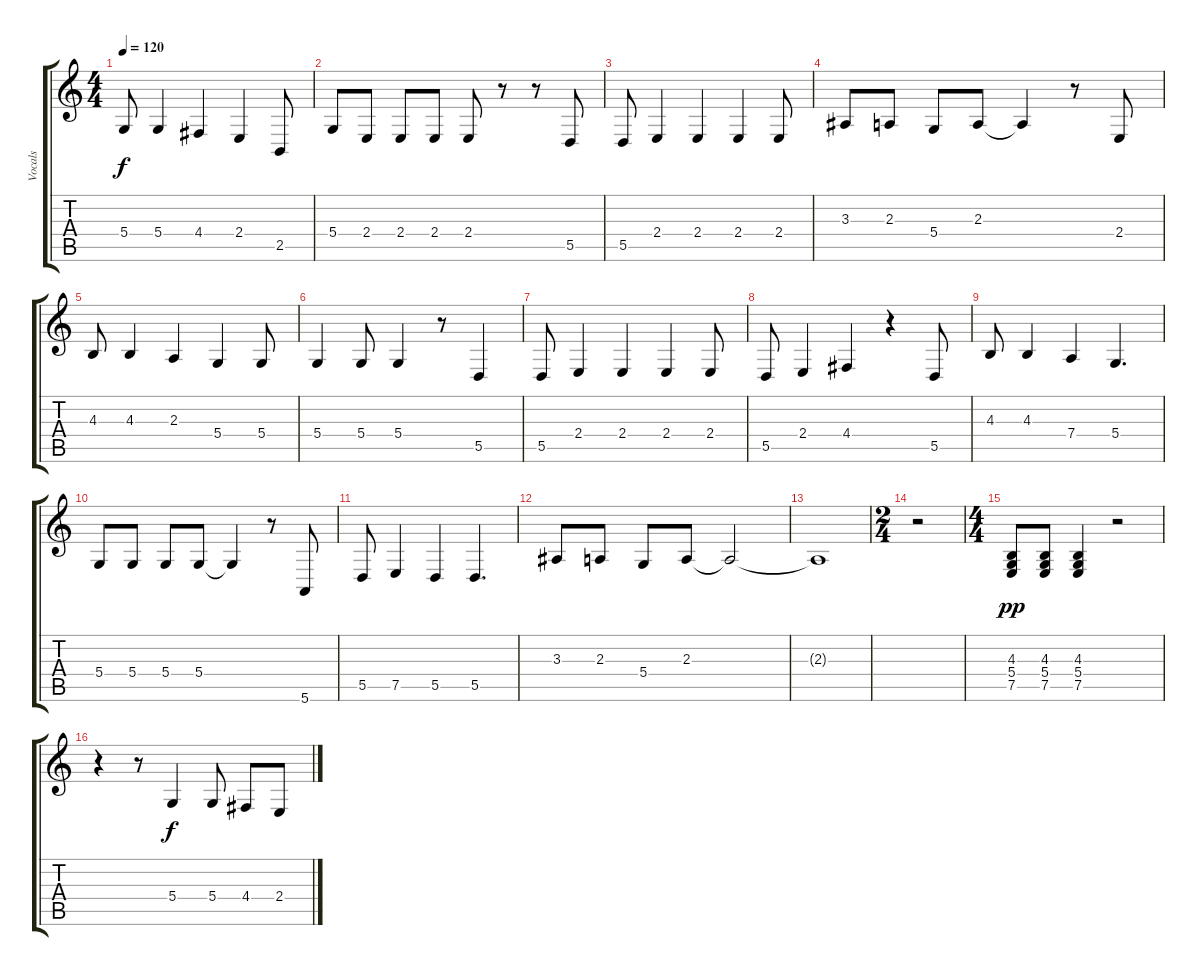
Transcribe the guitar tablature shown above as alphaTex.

\track ("Vocals" "Vocals") {instrument synthvoice}
\staff {score tabs}
\tuning (E4 B3 G3 D3 A2 E2) {hide}
\ts (4 4)
\tempo 120
\clef g2
\ks c
5.4.8{dy f} 5.4.4 4.4.4 2.4.4 2.5.8 |
5.4.8 2.4.8 2.4.8 2.4.8 2.4.8 r.8 r.8 5.5.8 |
5.5.8 2.4.4 2.4.4 2.4.4 2.4.8 |
3.3.8 2.3.8 5.4.8 2.3.8 2.3{t}.4 r.8 2.4.8 |
4.3.8 4.3.4 2.3.4 5.4.4 5.4.8 |
5.4.4 5.4.8 5.4.4 r.8 5.5.4 |
5.5.8 2.4.4 2.4.4 2.4.4 2.4.8 |
5.5.8 2.4.4 4.4.4 r.4 5.5.8 |
4.3.8 4.3.4 7.4.4 5.4.4{d} |
5.4.8 5.4.8 5.4.8 5.4.8 5.4{t}.4 r.8 5.6.8 |
5.5.8 7.5.4 5.5.4 5.5.4{d} |
3.3.8 2.3.8 5.4.8 2.3.8 2.3{t}.2 |
2.3{t}.1 |
\ts (2 4)
r.2 |
\ts (4 4)
(4.3 5.4 7.5).8{dy pp} (4.3 5.4 7.5).8 (4.3 5.4 7.5).4 r.2 |
r.4 r.8 5.4.4{dy f} 5.4.8 4.4.8 2.4.8
